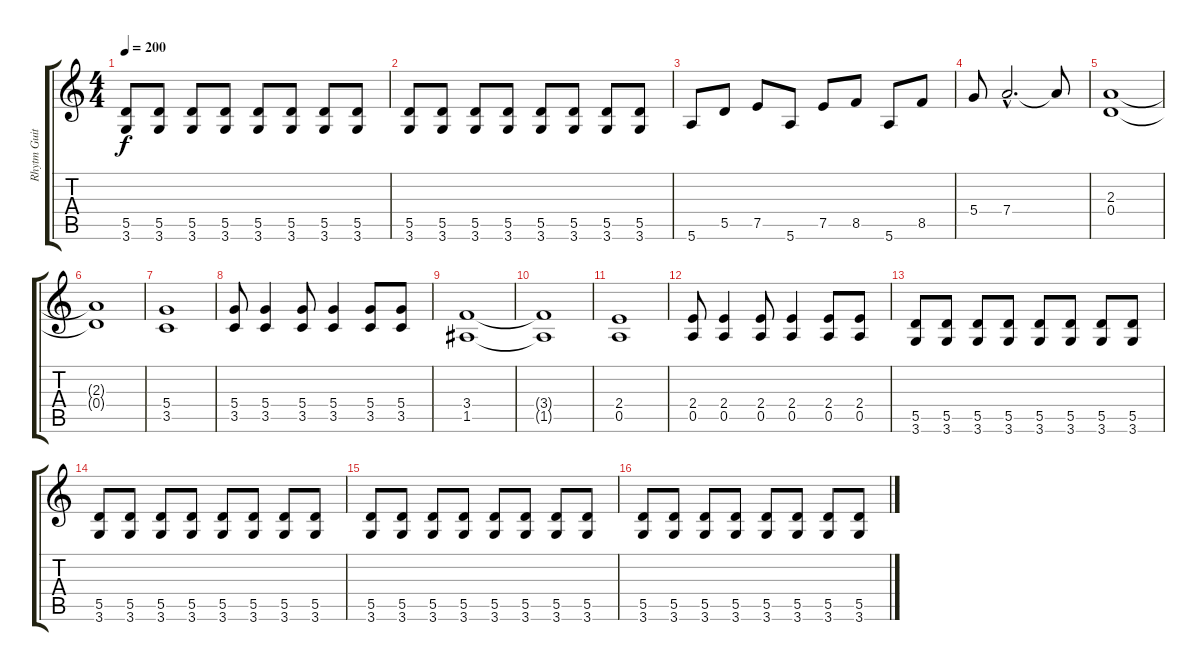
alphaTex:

\track ("Rhytm Guitar 1" "Rhytm Guit") {instrument distortionguitar}
\staff {score tabs}
\tuning (E4 B3 G3 D3 A2 E2) {hide}
\ts (4 4)
\tempo 200
\clef g2
\ks c
(5.5 3.6).8{dy f} (5.5 3.6).8 (5.5 3.6).8 (5.5 3.6).8 (5.5 3.6).8 (5.5 3.6).8 (5.5 3.6).8 (5.5 3.6).8 |
(5.5 3.6).8 (5.5 3.6).8 (5.5 3.6).8 (5.5 3.6).8 (5.5 3.6).8 (5.5 3.6).8 (5.5 3.6).8 (5.5 3.6).8 |
5.6.8 5.5.8 7.5.8 5.6.8 7.5.8 8.5.8 5.6.8 8.5.8 |
5.4.8 7.4{hac}.2{d} 7.4{t}.8 |
(2.3 0.4).1{volume 11} |
(2.3{t} 0.4{t}).1 |
(5.4 3.5).1 |
(5.4 3.5).8 (5.4 3.5).4 (5.4 3.5).8 (5.4 3.5).4 (5.4 3.5).8 (5.4 3.5).8 |
(3.4 1.5).1 |
(3.4{t} 1.5{t}).1 |
(2.4 0.5).1 |
(2.4 0.5).8 (2.4 0.5).4 (2.4 0.5).8 (2.4 0.5).4 (2.4 0.5).8 (2.4 0.5).8 |
(5.5 3.6).8 (5.5 3.6).8 (5.5 3.6).8 (5.5 3.6).8 (5.5 3.6).8 (5.5 3.6).8 (5.5 3.6).8 (5.5 3.6).8 |
(5.5 3.6).8 (5.5 3.6).8 (5.5 3.6).8 (5.5 3.6).8 (5.5 3.6).8 (5.5 3.6).8 (5.5 3.6).8 (5.5 3.6).8 |
(5.5 3.6).8 (5.5 3.6).8 (5.5 3.6).8 (5.5 3.6).8 (5.5 3.6).8 (5.5 3.6).8 (5.5 3.6).8 (5.5 3.6).8 |
(5.5 3.6).8 (5.5 3.6).8 (5.5 3.6).8 (5.5 3.6).8 (5.5 3.6).8 (5.5 3.6).8 (5.5 3.6).8 (5.5 3.6).8
